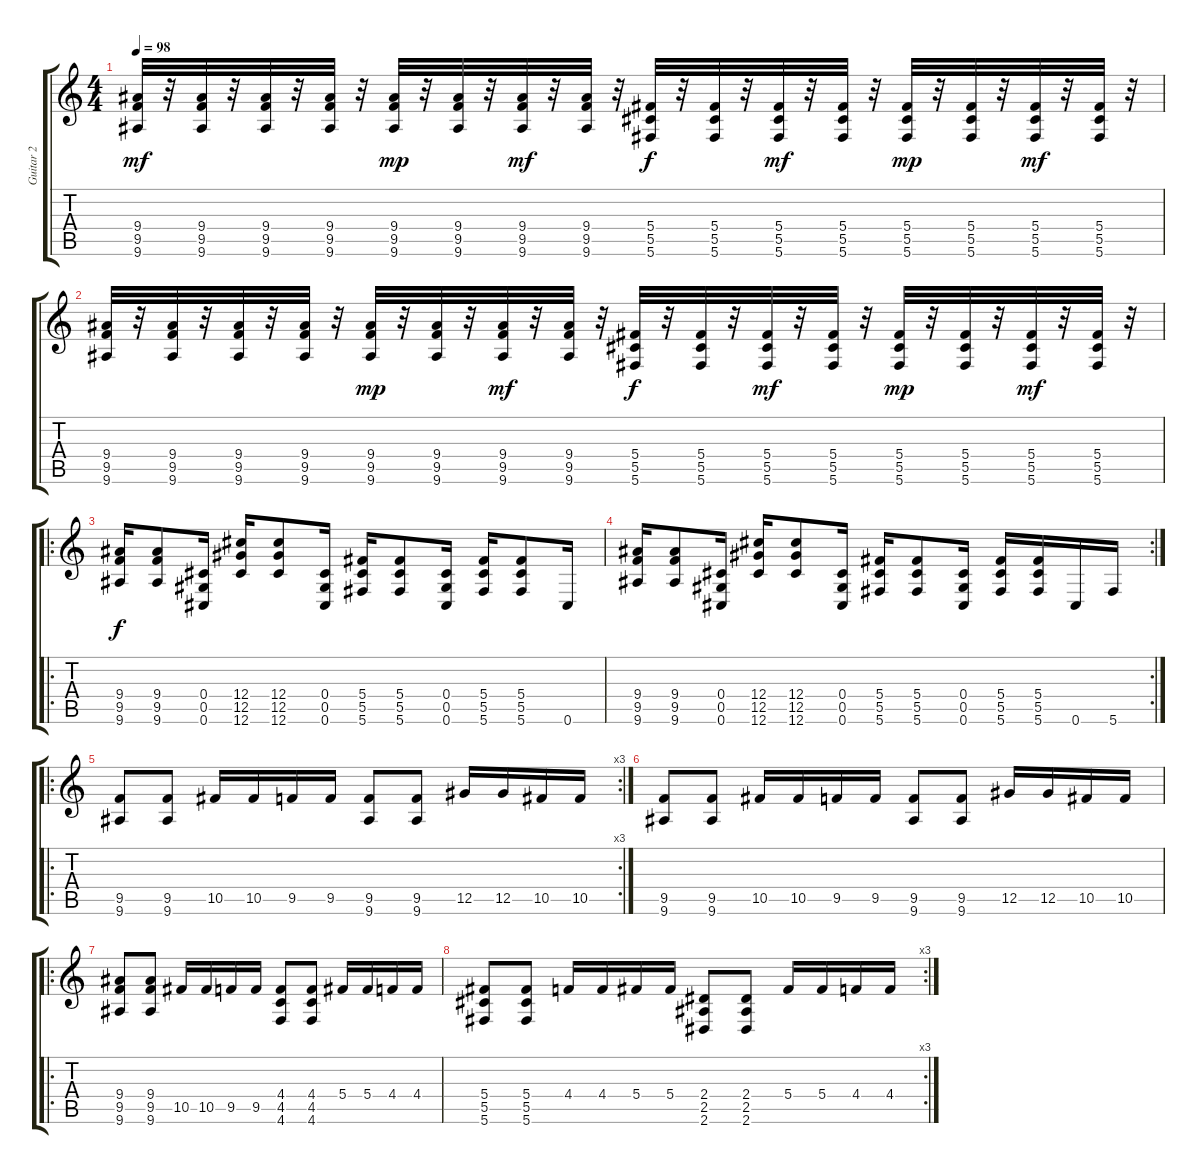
\track ("Guitar 2" "Guitar 2") {instrument distortionguitar}
\staff {score tabs}
\tuning (Eb4 Bb3 Gb3 Db3 Ab2 Db2) {hide}
\ts (4 4)
\tempo 98
\clef g2
\ks c
(9.4 9.5 9.6).32{dy mf instrument distortionguitar} r.32 (9.4 9.5 9.6).32 r.32 (9.4 9.5 9.6).32 r.32 (9.4 9.5 9.6).32 r.32 (9.4 9.5 9.6).32{dy mp} r.32 (9.4 9.5 9.6).32 r.32 (9.4 9.5 9.6).32{dy mf} r.32 (9.4 9.5 9.6).32 r.32 (5.4 5.5 5.6).32{dy f} r.32 (5.4 5.5 5.6).32 r.32 (5.4 5.5 5.6).32{dy mf} r.32 (5.4 5.5 5.6).32 r.32 (5.4 5.5 5.6).32{dy mp} r.32 (5.4 5.5 5.6).32 r.32 (5.4 5.5 5.6).32{dy mf} r.32 (5.4 5.5 5.6).32 r.32 |
(9.4 9.5 9.6).32 r.32 (9.4 9.5 9.6).32 r.32 (9.4 9.5 9.6).32 r.32 (9.4 9.5 9.6).32 r.32 (9.4 9.5 9.6).32{dy mp} r.32 (9.4 9.5 9.6).32 r.32 (9.4 9.5 9.6).32{dy mf} r.32 (9.4 9.5 9.6).32 r.32 (5.4 5.5 5.6).32{dy f} r.32 (5.4 5.5 5.6).32 r.32 (5.4 5.5 5.6).32{dy mf} r.32 (5.4 5.5 5.6).32 r.32 (5.4 5.5 5.6).32{dy mp} r.32 (5.4 5.5 5.6).32 r.32 (5.4 5.5 5.6).32{dy mf} r.32 (5.4 5.5 5.6).32 r.32 |
\ro
(9.4 9.5 9.6).16{dy f} (9.4 9.5 9.6).8 (0.4 0.5 0.6).16 (12.4 12.5 12.6).16 (12.4 12.5 12.6).8 (0.4 0.5 0.6).16 (5.4 5.5 5.6).16 (5.4 5.5 5.6).8 (0.4 0.5 0.6).16 (5.4 5.5 5.6).16 (5.4 5.5 5.6).8 0.6.16 |
\rc 2
(9.4 9.5 9.6).16 (9.4 9.5 9.6).8 (0.4 0.5 0.6).16 (12.4 12.5 12.6).16 (12.4 12.5 12.6).8 (0.4 0.5 0.6).16 (5.4 5.5 5.6).16 (5.4 5.5 5.6).8 (0.4 0.5 0.6).16 (5.4 5.5 5.6).16 (5.4 5.5 5.6).16 0.6.16 5.6.16 |
\ro
\rc 3
(9.5 9.6).8 (9.5 9.6).8 10.5.16 10.5.16 9.5.16 9.5.16 (9.5 9.6).8 (9.5 9.6).8 12.5.16 12.5.16 10.5.16 10.5.16 |
(9.5 9.6).8 (9.5 9.6).8 10.5.16 10.5.16 9.5.16 9.5.16 (9.5 9.6).8 (9.5 9.6).8 12.5.16 12.5.16 10.5.16 10.5.16 |
\ro
(9.4 9.5 9.6).8 (9.4 9.5 9.6).8 10.5.16 10.5.16 9.5.16 9.5.16 (4.4 4.5 4.6).8 (4.4 4.5 4.6).8 5.4.16 5.4.16 4.4.16 4.4.16 |
\rc 3
(5.4 5.5 5.6).8 (5.4 5.5 5.6).8 4.4.16 4.4.16 5.4.16 5.4.16 (2.4 2.5 2.6).8 (2.4 2.5 2.6).8 5.4.16 5.4.16 4.4.16 4.4.16
